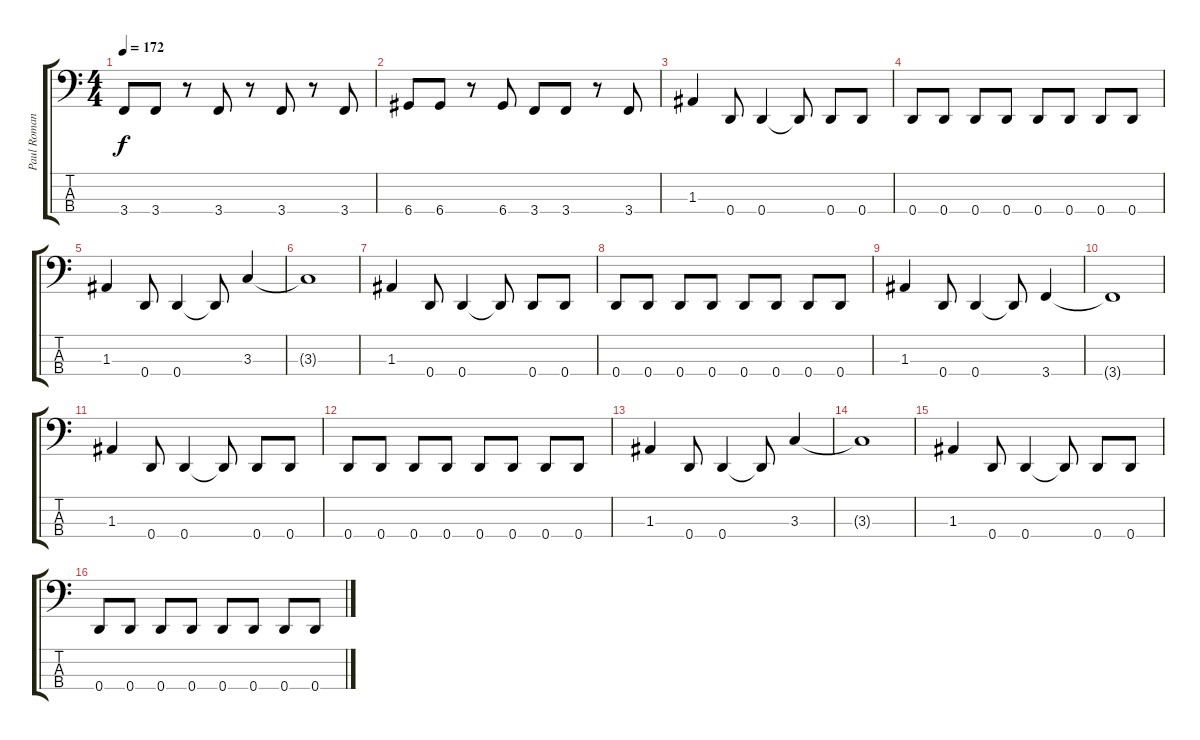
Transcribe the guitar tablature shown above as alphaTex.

\track ("Paul Romanko" "Paul Roman") {instrument electricbasspick}
\staff {score tabs}
\tuning (G2 D2 A1 D1) {hide}
\ts (4 4)
\tempo 172
\clef f4
\ks c
3.4.8{dy f} 3.4.8 r.8 3.4.8 r.8 3.4.8 r.8 3.4.8 |
6.4.8 6.4.8 r.8 6.4.8 3.4.8 3.4.8 r.8 3.4.8 |
1.3.4 0.4.8 0.4.4 0.4{t}.8 0.4.8 0.4.8 |
0.4.8 0.4.8 0.4.8 0.4.8 0.4.8 0.4.8 0.4.8 0.4.8 |
1.3.4 0.4.8 0.4.4 0.4{t}.8 3.3.4 |
3.3{t}.1 |
1.3.4 0.4.8 0.4.4 0.4{t}.8 0.4.8 0.4.8 |
0.4.8 0.4.8 0.4.8 0.4.8 0.4.8 0.4.8 0.4.8 0.4.8 |
1.3.4 0.4.8 0.4.4 0.4{t}.8 3.4.4 |
3.4{t}.1 |
1.3.4 0.4.8 0.4.4 0.4{t}.8 0.4.8 0.4.8 |
0.4.8 0.4.8 0.4.8 0.4.8 0.4.8 0.4.8 0.4.8 0.4.8 |
1.3.4 0.4.8 0.4.4 0.4{t}.8 3.3.4 |
3.3{t}.1 |
1.3.4 0.4.8 0.4.4 0.4{t}.8 0.4.8 0.4.8 |
0.4.8 0.4.8 0.4.8 0.4.8 0.4.8 0.4.8 0.4.8 0.4.8
